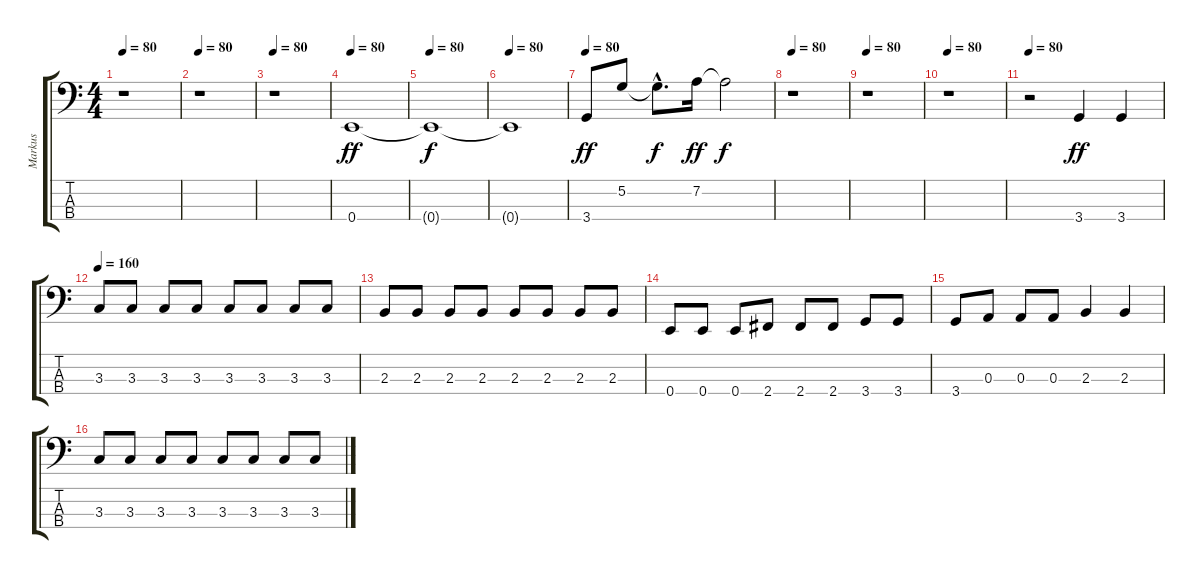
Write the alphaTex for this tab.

\track ("Markus" "Markus") {instrument electricbassfinger}
\staff {score tabs}
\tuning (G2 D2 A1 E1) {hide}
\ts (4 4)
\tempo 80
\clef f4
\ks c
r.1{dy ff} |
\tempo 80
r.1 |
\tempo 80
r.1 |
\tempo 80
0.4.1 |
\tempo 80
0.4{t}.1{dy f} |
\tempo 80
0.4{t}.1 |
\tempo 80
3.4.8{dy ff} 5.2.8 5.2{hac t}.8{d dy f} 7.2.16{dy ff} 7.2{t}.2{dy f} |
\tempo 80
r.1 |
\tempo 80
r.1 |
\tempo 80
r.1 |
\tempo 80
r.2 3.4.4{dy ff} 3.4.4 |
\tempo 160
3.3.8 3.3.8 3.3.8 3.3.8 3.3.8 3.3.8 3.3.8 3.3.8 |
2.3.8 2.3.8 2.3.8 2.3.8 2.3.8 2.3.8 2.3.8 2.3.8 |
0.4.8 0.4.8 0.4.8 2.4.8 2.4.8 2.4.8 3.4.8 3.4.8 |
3.4.8 0.3.8 0.3.8 0.3.8 2.3.4 2.3.4 |
3.3.8 3.3.8 3.3.8 3.3.8 3.3.8 3.3.8 3.3.8 3.3.8
